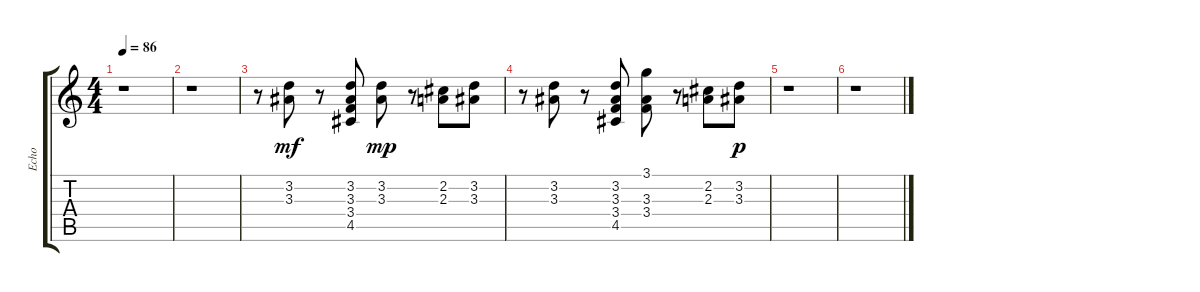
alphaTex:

\track ("Echo" "Echo") {instrument electricguitarclean}
\staff {score tabs}
\tuning (E4 B3 G3 D3 A2 E2) {hide}
\ts (4 4)
\tempo 86
\clef g2
\ks c
r.1{dy f} |
r.1 |
r.8 (3.2 3.3).8{dy mf} r.8 (3.2 3.3 3.4 4.5).8 (3.2 3.3).8{dy mp} r.8 (2.2 2.3).8 (3.2 3.3).8 |
r.8 (3.2 3.3).8 r.8 (3.2 3.3 3.4 4.5).8 (3.1 3.3 3.4).8 r.8 (2.2 2.3).8 (3.2 3.3).8{dy p} |
r.1 |
r.1
